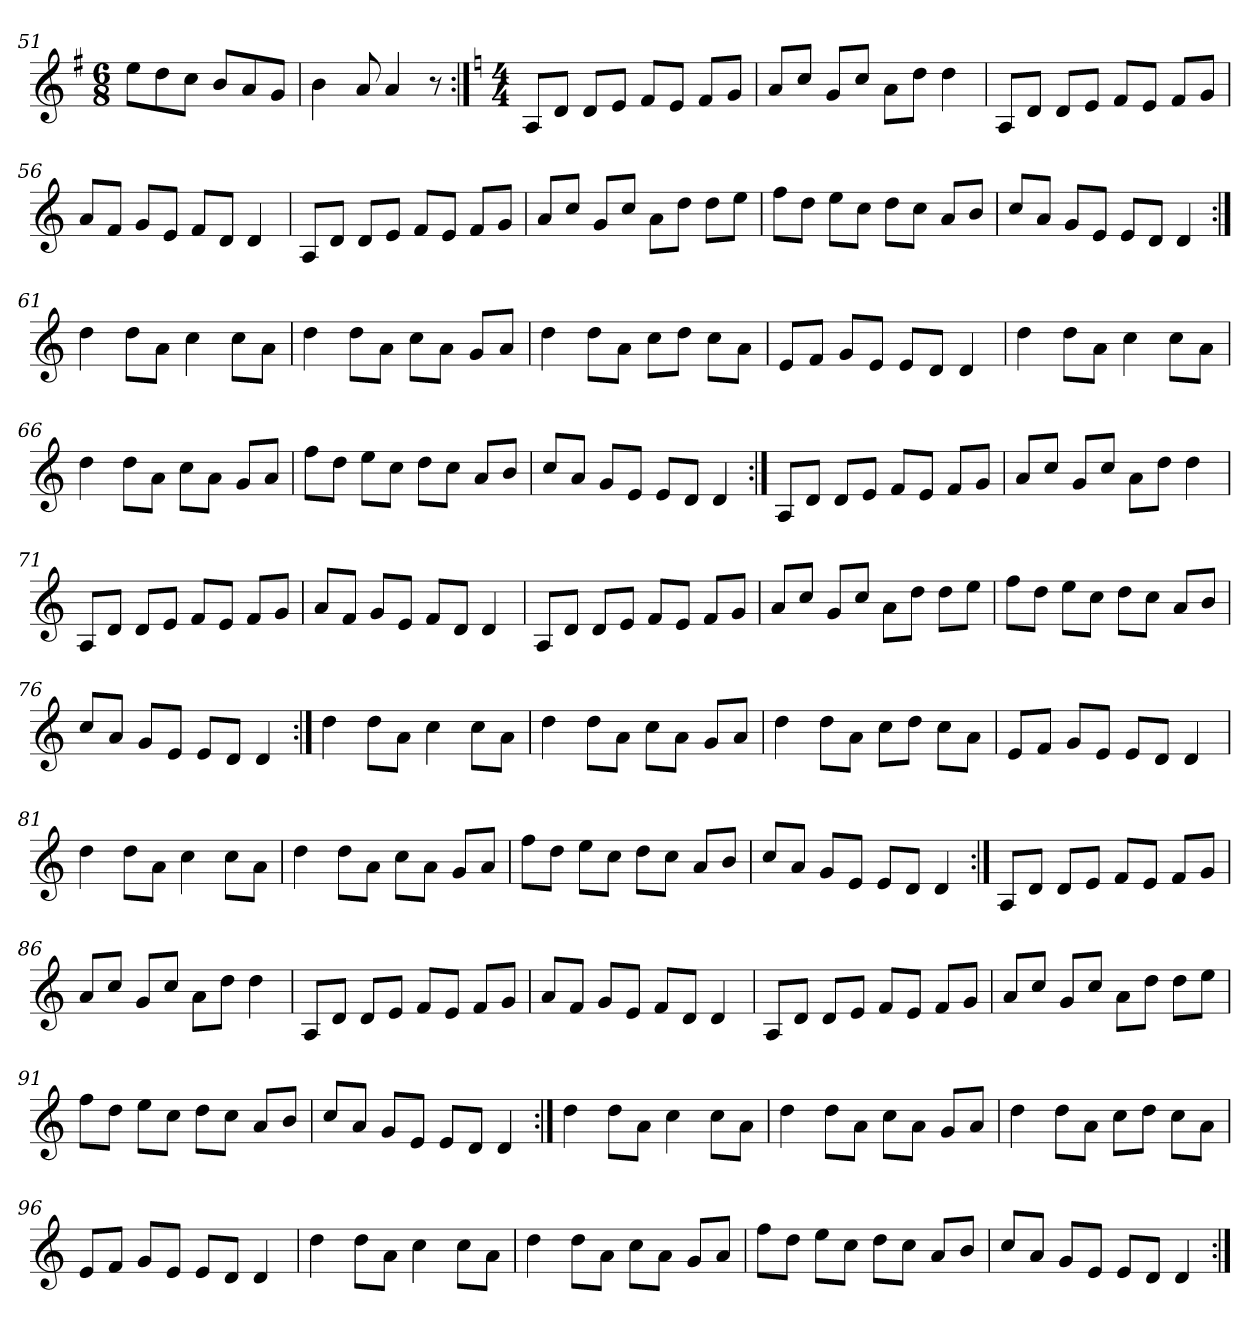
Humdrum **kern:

**kern
*part1
*staff1
*clefG2
*k[f#]
*M6/8
=51
8ee\L
8dd\
8cc\J
8b/L
8a/
8g/J
=52
4b\
8a/
4a/
8r
=53:|!
!!LO:REH:place=s1:a:B:fs=14:t=2 Windy Gap or Tuttles
*k[]
*M4/4
*MM225
8A/L
8d/J
8d/L
8e/J
8f/L
8e/J
8f/L
8g/J
!!LO:LB:g=z
=54
8a/L
8cc/J
8g/L
8cc/J
8a\L
8dd\J
4dd\
=55
8A/L
8d/J
8d/L
8e/J
8f/L
8e/J
8f/L
8g/J
=56
8a/L
8f/J
8g/L
8e/J
8f/L
8d/J
4d/
=57
8A/L
8d/J
8d/L
8e/J
8f/L
8e/J
8f/L
8g/J
=58
8a/L
8cc/J
8g/L
8cc/J
8a\L
8dd\J
8dd\L
8ee\J
=59
8ff\L
8dd\J
8ee\L
8cc\J
8dd\L
8cc\J
8a/L
8b/J
!!LO:LB:g=z
=60
8cc/L
8a/J
8g/L
8e/J
8e/L
8d/J
4d/
=61:|!
4dd\
8dd\L
8a\J
4cc\
8cc\L
8a\J
=62
4dd\
8dd\L
8a\J
8cc\L
8a\J
8g/L
8a/J
=63
4dd\
8dd\L
8a\J
8cc\L
8dd\J
8cc\L
8a\J
=64
8e/L
8f/J
8g/L
8e/J
8e/L
8d/J
4d/
=65
4dd\
8dd\L
8a\J
4cc\
8cc\L
8a\J
!!LO:LB:g=z
=66
4dd\
8dd\L
8a\J
8cc\L
8a\J
8g/L
8a/J
=67
8ff\L
8dd\J
8ee\L
8cc\J
8dd\L
8cc\J
8a/L
8b/J
=68
8cc/L
8a/J
8g/L
8e/J
8e/L
8d/J
4d/
=69:|!
*MM225
8A/L
8d/J
8d/L
8e/J
8f/L
8e/J
8f/L
8g/J
=70
8a/L
8cc/J
8g/L
8cc/J
8a\L
8dd\J
4dd\
=71
8A/L
8d/J
8d/L
8e/J
8f/L
8e/J
8f/L
8g/J
!!LO:PB:g=z
=72
8a/L
8f/J
8g/L
8e/J
8f/L
8d/J
4d/
=73
8A/L
8d/J
8d/L
8e/J
8f/L
8e/J
8f/L
8g/J
=74
8a/L
8cc/J
8g/L
8cc/J
8a\L
8dd\J
8dd\L
8ee\J
=75
8ff\L
8dd\J
8ee\L
8cc\J
8dd\L
8cc\J
8a/L
8b/J
=76
8cc/L
8a/J
8g/L
8e/J
8e/L
8d/J
4d/
=77:|!
4dd\
8dd\L
8a\J
4cc\
8cc\L
8a\J
!!LO:LB:g=z
=78
4dd\
8dd\L
8a\J
8cc\L
8a\J
8g/L
8a/J
=79
4dd\
8dd\L
8a\J
8cc\L
8dd\J
8cc\L
8a\J
=80
8e/L
8f/J
8g/L
8e/J
8e/L
8d/J
4d/
=81
4dd\
8dd\L
8a\J
4cc\
8cc\L
8a\J
=82
4dd\
8dd\L
8a\J
8cc\L
8a\J
8g/L
8a/J
=83
8ff\L
8dd\J
8ee\L
8cc\J
8dd\L
8cc\J
8a/L
8b/J
!!LO:LB:g=z
=84
8cc/L
8a/J
8g/L
8e/J
8e/L
8d/J
4d/
=85:|!
*MM228
8A/L
8d/J
8d/L
8e/J
8f/L
8e/J
8f/L
8g/J
=86
8a/L
8cc/J
8g/L
8cc/J
8a\L
8dd\J
4dd\
=87
8A/L
8d/J
8d/L
8e/J
8f/L
8e/J
8f/L
8g/J
=88
8a/L
8f/J
8g/L
8e/J
8f/L
8d/J
4d/
=89
8A/L
8d/J
8d/L
8e/J
8f/L
8e/J
8f/L
8g/J
!!LO:LB:g=z
=90
8a/L
8cc/J
8g/L
8cc/J
8a\L
8dd\J
8dd\L
8ee\J
=91
8ff\L
8dd\J
8ee\L
8cc\J
8dd\L
8cc\J
8a/L
8b/J
=92
8cc/L
8a/J
8g/L
8e/J
8e/L
8d/J
4d/
=93:|!
4dd\
8dd\L
8a\J
4cc\
8cc\L
8a\J
=94
4dd\
8dd\L
8a\J
8cc\L
8a\J
8g/L
8a/J
=95
4dd\
8dd\L
8a\J
8cc\L
8dd\J
8cc\L
8a\J
!!LO:LB:g=z
=96
8e/L
8f/J
8g/L
8e/J
8e/L
8d/J
4d/
=97
4dd\
8dd\L
8a\J
4cc\
8cc\L
8a\J
=98
4dd\
8dd\L
8a\J
8cc\L
8a\J
8g/L
8a/J
=99
8ff\L
8dd\J
8ee\L
8cc\J
8dd\L
8cc\J
8a/L
8b/J
=100
8cc/L
8a/J
8g/L
8e/J
8e/L
8d/J
4d/
=:|!
*-
